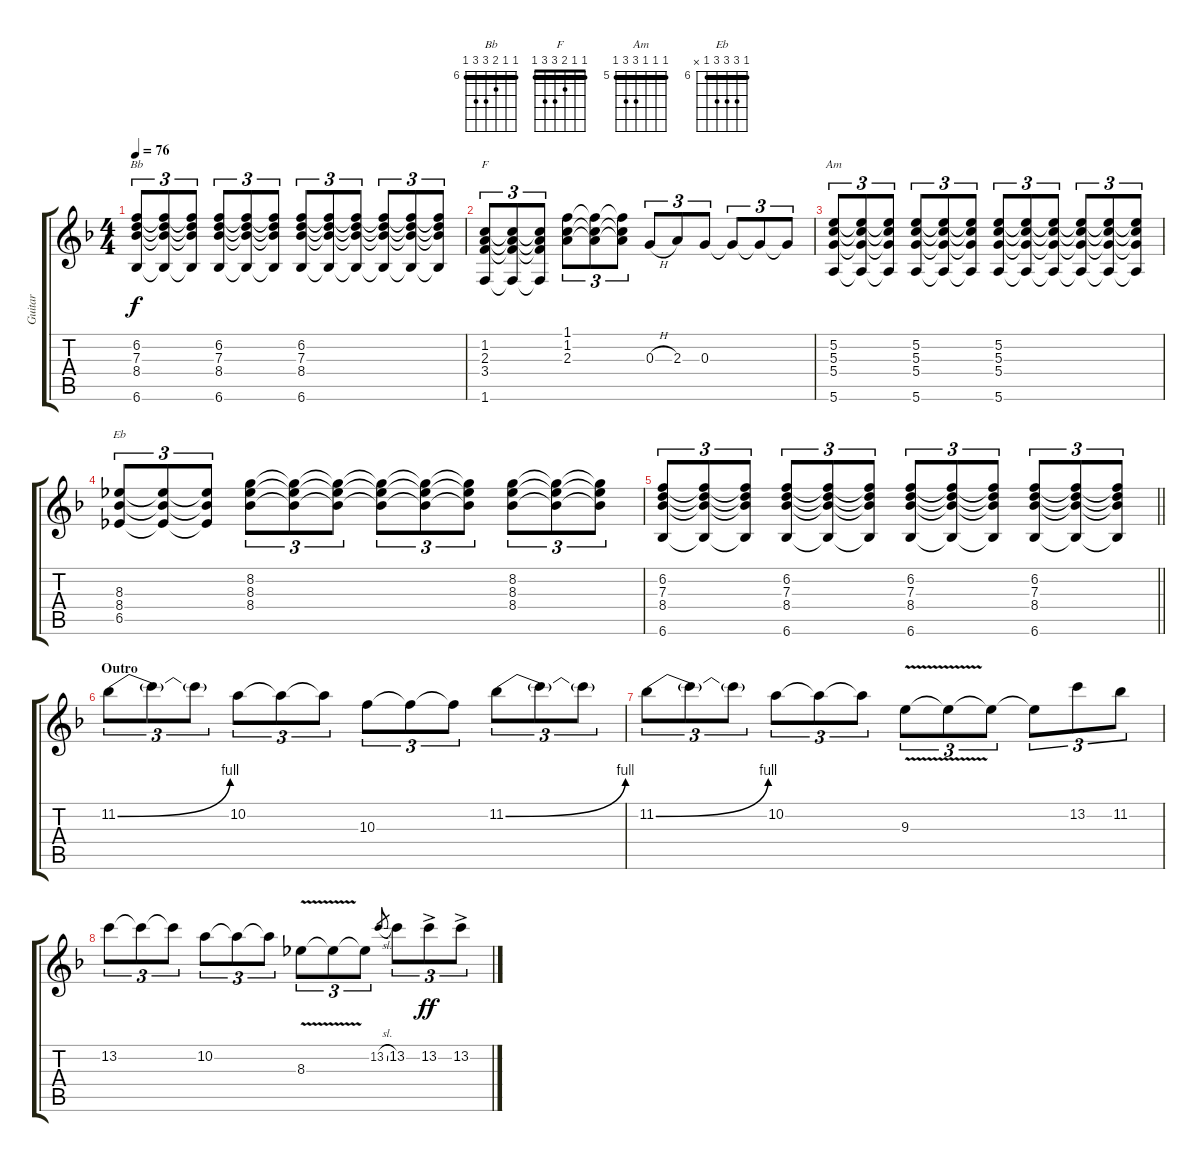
\track ("Guitar" "Guitar") {instrument electricguitarclean}
\staff {score tabs}
\tuning (E4 B3 G3 D3 A2 E2) {hide}
\chord ("Bb" 6 6 7 8 8 6) {firstfret 6 barre 6}
\chord ("F" 1 1 2 3 3 1) {barre 1}
\chord ("Am" 5 5 5 7 7 5) {firstfret 5 barre 5}
\chord ("Eb" 6 8 8 8 6 x) {firstfret 6 barre 6}
\ts (4 4)
\tempo 76
\clef g2
\ks f
(6.2 7.3 8.4 6.6).8{tu (3 2) ch "Bb" dy f} (6.2{t} 7.3{t} 8.4{t} 6.6{t}).8{tu (3 2)} (6.2{t} 7.3{t} 8.4{t} 6.6{t}).8{tu (3 2)} (6.2 7.3 8.4 6.6).8{tu (3 2)} (6.2{t} 7.3{t} 8.4{t} 6.6{t}).8{tu (3 2)} (6.2{t} 7.3{t} 8.4{t} 6.6{t}).8{tu (3 2)} (6.2 7.3 8.4 6.6).8{tu (3 2)} (6.2{t} 7.3{t} 8.4{t} 6.6{t}).8{tu (3 2)} (6.2{t} 7.3{t} 8.4{t} 6.6{t}).8{tu (3 2)} (6.2{t} 7.3{t} 8.4{t} 6.6{t}).8{tu (3 2)} (6.2{t} 7.3{t} 8.4{t} 6.6{t}).8{tu (3 2)} (6.2{t} 7.3{t} 8.4{t} 6.6{t}).8{tu (3 2)} |
(1.2 2.3 3.4 1.6).8{tu (3 2) ch "F"} (1.2{t} 2.3{t} 3.4{t} 1.6{t}).8{tu (3 2)} (1.2{t} 2.3{t} 3.4{t} 1.6{t}).8{tu (3 2)} (1.1 1.2 2.3).8{tu (3 2)} (1.1{t} 1.2{t} 2.3{t}).8{tu (3 2)} (1.1{t} 1.2{t} 2.3{t}).8{tu (3 2)} 0.3{h}.8{tu (3 2)} 2.3.8{tu (3 2)} 0.3.8{tu (3 2)} 0.3{t}.8{tu (3 2)} 0.3{t}.8{tu (3 2)} 0.3{t}.8{tu (3 2)} |
(5.2 5.3 5.4 5.6).8{tu (3 2) ch "Am"} (5.2{t} 5.3{t} 5.4{t} 5.6{t}).8{tu (3 2)} (5.2{t} 5.3{t} 5.4{t} 5.6{t}).8{tu (3 2)} (5.2 5.3 5.4 5.6).8{tu (3 2)} (5.2{t} 5.3{t} 5.4{t} 5.6{t}).8{tu (3 2)} (5.2{t} 5.3{t} 5.4{t} 5.6{t}).8{tu (3 2)} (5.2 5.3 5.4 5.6).8{tu (3 2)} (5.2{t} 5.3{t} 5.4{t} 5.6{t}).8{tu (3 2)} (5.2{t} 5.3{t} 5.4{t} 5.6{t}).8{tu (3 2)} (5.2{t} 5.3{t} 5.4{t} 5.6{t}).8{tu (3 2)} (5.2{t} 5.3{t} 5.4{t} 5.6{t}).8{tu (3 2)} (5.2{t} 5.3{t} 5.4{t} 5.6{t}).8{tu (3 2)} |
(8.3 8.4 6.5).8{tu (3 2) ch "Eb"} (8.3{t} 8.4{t} 6.5{t}).8{tu (3 2)} (8.3{t} 8.4{t} 6.5{t}).8{tu (3 2)} (8.2 8.3 8.4).8{tu (3 2)} (8.2{t} 8.3{t} 8.4{t}).8{tu (3 2)} (8.2{t} 8.3{t} 8.4{t}).8{tu (3 2)} (8.2{t} 8.3{t} 8.4{t}).8{tu (3 2)} (8.2{t} 8.3{t} 8.4{t}).8{tu (3 2)} (8.2{t} 8.3{t} 8.4{t}).8{tu (3 2)} (8.2 8.3 8.4).8{tu (3 2)} (8.2{t} 8.3{t} 8.4{t}).8{tu (3 2)} (8.2{t} 8.3{t} 8.4{t}).8{tu (3 2)} |
\barLineRight lightlight
(6.2 7.3 8.4 6.6).8{tu (3 2)} (6.2{t} 7.3{t} 8.4{t} 6.6{t}).8{tu (3 2)} (6.2{t} 7.3{t} 8.4{t} 6.6{t}).8{tu (3 2)} (6.2 7.3 8.4 6.6).8{tu (3 2)} (6.2{t} 7.3{t} 8.4{t} 6.6{t}).8{tu (3 2)} (6.2{t} 7.3{t} 8.4{t} 6.6{t}).8{tu (3 2)} (6.2 7.3 8.4 6.6).8{tu (3 2)} (6.2{t} 7.3{t} 8.4{t} 6.6{t}).8{tu (3 2)} (6.2{t} 7.3{t} 8.4{t} 6.6{t}).8{tu (3 2)} (6.2 7.3 8.4 6.6).8{tu (3 2)} (6.2{t} 7.3{t} 8.4{t} 6.6{t}).8{tu (3 2)} (6.2{t} 7.3{t} 8.4{t} 6.6{t}).8{tu (3 2)} |
\section ("" "Outro")
11.2{be (bend 0 0 60 4)}.8{tu (3 2) volume 9 instrument overdrivenguitar} 11.2{t}.8{tu (3 2)} 11.2{t}.8{tu (3 2)} 10.2.8{tu (3 2)} 10.2{t}.8{tu (3 2)} 10.2{t}.8{tu (3 2)} 10.3.8{tu (3 2)} 10.3{t}.8{tu (3 2)} 10.3{t}.8{tu (3 2)} 11.2{be (bend 0 0 60 4)}.8{tu (3 2)} 11.2{t}.8{tu (3 2)} 11.2{t}.8{tu (3 2)} |
11.2{be (bend 0 0 60 4)}.8{tu (3 2)} 11.2{t}.8{tu (3 2)} 11.2{t}.8{tu (3 2)} 10.2.8{tu (3 2)} 10.2{t}.8{tu (3 2)} 10.2{t}.8{tu (3 2)} 9.3{v}.8{tu (3 2)} 9.3{t}.8{tu (3 2)} 9.3{t}.8{tu (3 2)} 9.3{t}.8{tu (3 2)} 13.2.8{tu (3 2)} 11.2.8{tu (3 2)} |
13.2.8{tu (3 2)} 13.2{t}.8{tu (3 2)} 13.2{t}.8{tu (3 2)} 10.2.8{tu (3 2)} 10.2{t}.8{tu (3 2)} 10.2{t}.8{tu (3 2)} 8.3{v}.8{tu (3 2)} 8.3{t}.8{tu (3 2)} 8.3{t}.8{tu (3 2)} 13.2{sl}.8{gr} 13.2.8{tu (3 2)} 13.2{ac}.8{tu (3 2) dy ff} 13.2{ac}.8{tu (3 2)}
